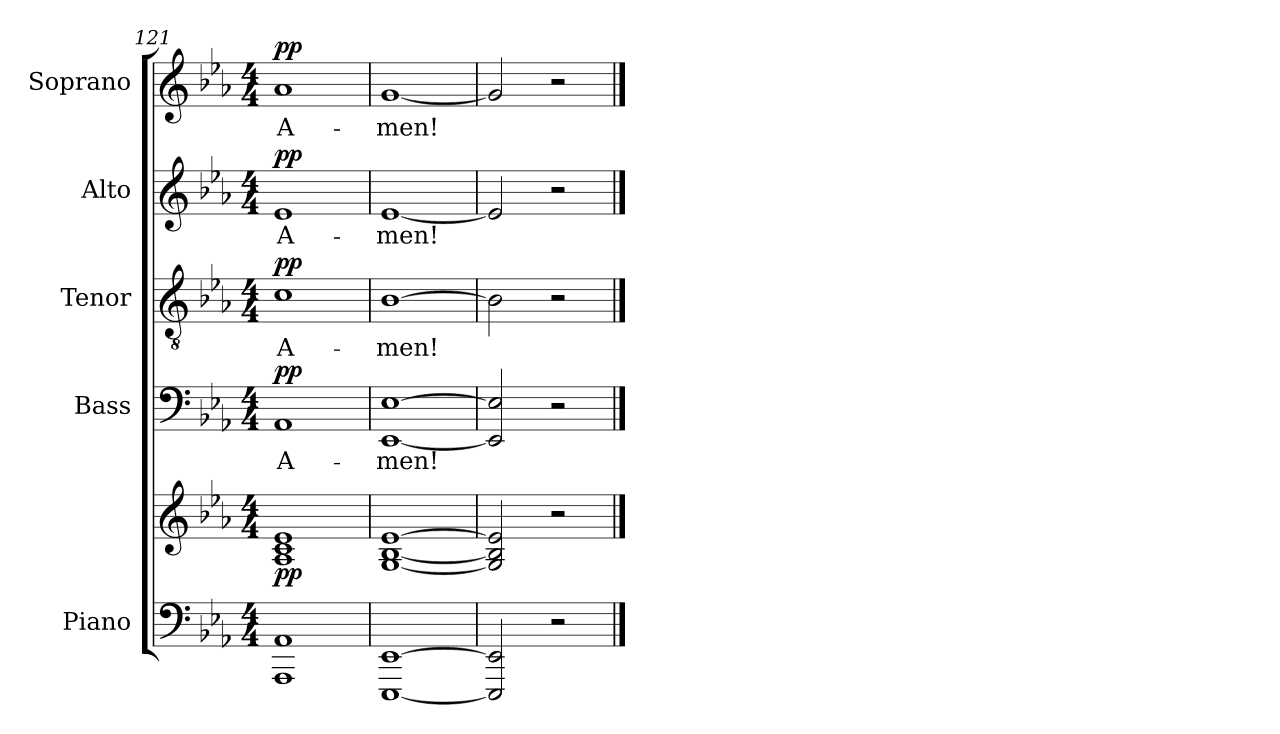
**kern	**kern	**dynam	**kern	**text	**dynam	**kern	**text	**dynam	**kern	**text	**dynam	**kern	**text	**dynam
*part5	*part5	*part5	*part4	*part4	*part4	*part3	*part3	*part3	*part2	*part2	*part2	*part1	*part1	*part1
*staff6	*staff5	*staff5/6	*staff4	*staff4	*staff4	*staff3	*staff3	*staff3	*staff2	*staff2	*staff2	*staff1	*staff1	*staff1
*I"Piano	*	*	*I"Bass	*	*	*I"Tenor	*	*	*I"Alto	*	*	*I"Soprano	*	*
*I'Pno.	*	*	*I'B.	*	*	*I'T.	*	*	*I'A.	*	*	*I'S.	*	*
*clefF4	*clefG2	*	*clefF4	*	*	*clefGv2	*	*	*clefG2	*	*	*clefG2	*	*
*	*	*	*	*	*	*ITrd7c12	*	*	*	*	*	*	*	*
*k[b-e-a-]	*k[b-e-a-]	*	*k[b-e-a-]	*	*	*k[b-e-a-]	*	*	*k[b-e-a-]	*	*	*k[b-e-a-]	*	*
*E-:	*E-:	*	*E-:	*	*	*E-:	*	*	*E-:	*	*	*E-:	*	*
*M4/4	*M4/4	*	*M4/4	*	*	*M4/4	*	*	*M4/4	*	*	*M4/4	*	*
=121	=121	=121	=121	=121	=121	=121	=121	=121	=121	=121	=121	=121	=121	=121
!	!	!	!	!LO:LY:b:color=#000000	!	!	!	!	!	!	!	!	!	!
!	!	!	!	!	!	!	!LO:LY:b:color=#000000	!	!	!	!	!	!	!
!	!	!	!	!	!	!	!	!	!	!LO:LY:b:color=#000000	!	!	!	!
!	!	!	!	!	!	!	!	!	!	!	!	!	!LO:LY:b:color=#000000	!
1AAA-i 1AA-i	1A-i 1ci 1e-i	pp	1AA-i	A-	pp	1Ci	A-	pp	1e-i	A-	pp	1a-i	A-	pp
=122	=122	=122	=122	=122	=122	=122	=122	=122	=122	=122	=122	=122	=122	=122
!	!	!	!	!LO:LY:b:color=#000000	!	!	!	!	!	!	!	!	!	!
!	!	!	!	!	!	!	!LO:LY:b:color=#000000	!	!	!	!	!	!	!
!	!	!	!	!	!	!	!	!	!	!LO:LY:b:color=#000000	!	!	!	!
!	!	!	!	!	!	!	!	!	!	!	!	!	!LO:LY:b:color=#000000	!
[<1EEE-i [>1EE-i	[<1Gi [<1B-i [>1e-i	.	[<1EE-i [>1E-i	-men!	.	[>1BB-i	-men!	.	[<1e-i	-men!	.	[<1gi	-men!	.
=123	=123	=123	=123	=123	=123	=123	=123	=123	=123	=123	=123	=123	=123	=123
2EEE-i/] 2EE-i]	2Gi/] 2B-i] 2e-i]	.	2EE-i/] 2E-i]	.	.	2BB-i\]	.	.	2e-i/]	.	.	2gi/]	.	.
2r	2r	.	2r	.	.	2r	.	.	2r	.	.	2r	.	.
==	==	==	==	==	==	==	==	==	==	==	==	==	==	==
*-	*-	*-	*-	*-	*-	*-	*-	*-	*-	*-	*-	*-	*-	*-
